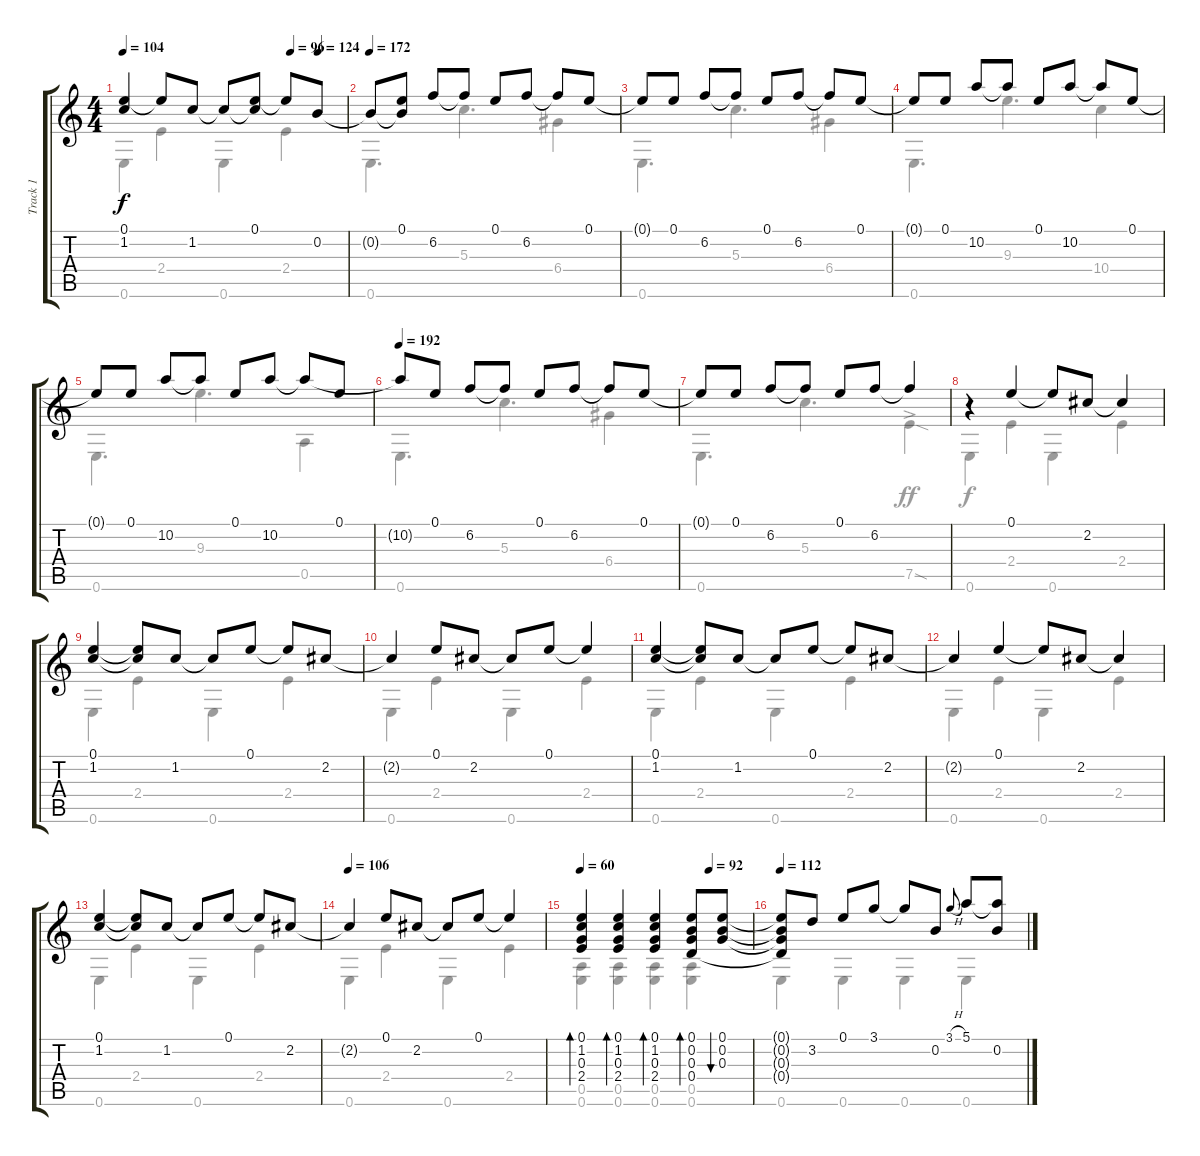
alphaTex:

\track ("Track 1" "Track 1") {instrument acousticguitarsteel}
\staff {score tabs}
\tuning (E4 B3 G3 D3 A2 E2) {hide}
\voice
\ts (4 4)
\tempo 104
\tempo (96 0.75)
\tempo (124 0.875)
\clef g2
\ks c
(0.1 1.2{t}).4{dy f} 0.1{t}.8 1.2.8 1.2{t}.8 (0.1 1.2{t}).8 0.1{t}.8 0.2.8 |
\tempo 172
0.2{t}.8 (0.1 0.2{t}).8 6.2.8 6.2{t}.8 0.1.8 6.2.8 6.2{t}.8 0.1.8 |
0.1{t}.8 0.1.8 6.2.8 6.2{t}.8 0.1.8 6.2.8 6.2{t}.8 0.1.8 |
0.1{t}.8 0.1.8 10.2.8 10.2{t}.8 0.1.8 10.2.8 10.2{t}.8 0.1.8 |
0.1{t}.8 0.1.8 10.2.8 10.2{t}.8 0.1.8 10.2.8 10.2{t}.8 0.1.8 |
\tempo 192
10.2{t}.8 0.1.8 6.2.8 6.2{t}.8 0.1.8 6.2.8 6.2{t}.8 0.1.8 |
0.1{t}.8 0.1.8 6.2.8 6.2{t}.8 0.1.8 6.2.8 6.2{t}.4 |
r.4 0.1.4 0.1{t}.8 2.2.8 2.2{t}.4 |
(0.1 1.2).4 (0.1{t} 1.2{t}).8 1.2.8 1.2{t}.8 0.1.8 0.1{t}.8 2.2.8 |
2.2{t}.4 0.1.8 2.2.8 2.2{t}.8 0.1.8 0.1{t}.4 |
(0.1 1.2).4 (0.1{t} 1.2{t}).8 1.2.8 1.2{t}.8 0.1.8 0.1{t}.8 2.2.8 |
2.2{t}.4 0.1.4 0.1{t}.8 2.2.8 2.2{t}.4 |
(0.1 1.2).4 (0.1{t} 1.2{t}).8 1.2.8 1.2{t}.8 0.1.8 0.1{t}.8 2.2.8 |
\tempo 106
2.2{t}.4 0.1.8 2.2.8 2.2{t}.8 0.1.8 0.1{t}.4 |
\tempo 60
\tempo (92 0.75)
(0.1 1.2 0.3 2.4).4{bd 240} (0.1 1.2 0.3 2.4).4{bd 240} (0.1 1.2 0.3 2.4).4{bd 120} (0.1 0.2 0.3 0.4).8{bd 120} (0.1 0.2 0.3).8{bu 120} |
\tempo 112
(0.1{t} 0.2{t} 0.3{t} 0.4{t}).8 3.2.8 0.1.8 3.1.8 3.1{t}.8 0.2.8 3.1{h}.8{gr onbeat} 5.1.8 (5.1{t} 0.2).8
\voice
\clef g2
\ottava regular
\simile none
\ks c
0.6.4{dy f} 2.4.4 0.6.4 2.4.4 |
0.6.4{d} 5.3.4{d} 6.4.4 |
0.6.4{d} 5.3.4{d} 6.4.4 |
0.6.4{d} 9.3.4{d} 10.4.4 |
0.6.4{d} 9.3.4{d} 0.5.4 |
0.6.4{d} 5.3.4{d} 6.4.4 |
0.6.4{d} 5.3.4{d} 7.5{sod ac}.4{dy ff} |
0.6.4{dy f} 2.4.4 0.6.4 2.4.4 |
0.6.4 2.4.4 0.6.4 2.4.4 |
0.6.4 2.4.4 0.6.4 2.4.4 |
0.6.4 2.4.4 0.6.4 2.4.4 |
0.6.4 2.4.4 0.6.4 2.4.4 |
0.6.4 2.4.4 0.6.4 2.4.4 |
0.6.4 2.4.4 0.6.4 2.4.4 |
(0.5 0.6).4 (0.5 0.6).4 (0.5 0.6).4 (0.5 0.6).4 |
0.6.4 0.6.4 0.6.4 0.6.4
